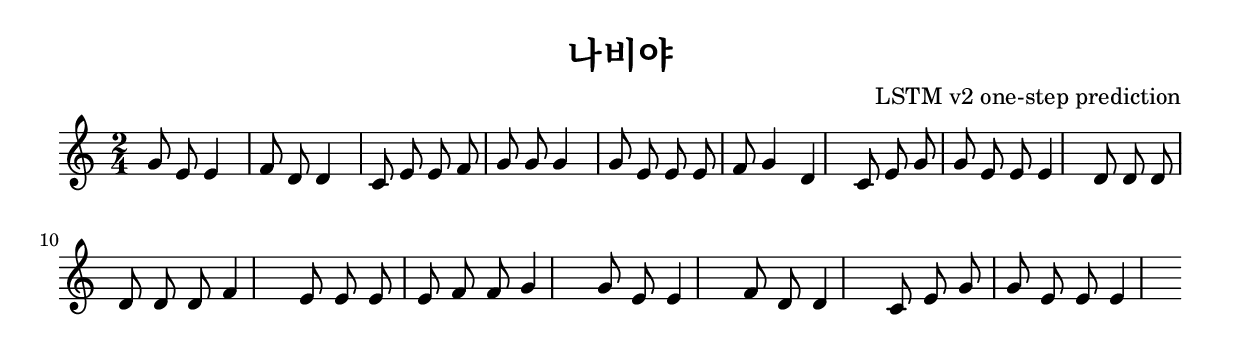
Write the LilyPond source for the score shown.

\paper { 
  indent = 0\mm
}

\header{
  title = "나비야"
  composer = "LSTM v2 one-step prediction"
}

melody = \relative c'' {
\clef treble
\key c \major
\autoBeamOff
\time 2/4
g8 e8 e4 f8 d8 d4 c8 e8 e8 f8 g8 g8 g4 g8 e8 e8 e8 f8 g4 d4 c8 e8 g8 g8 e8 e8 e4 d8 d8 d8 d8 d8 d8 f4 e8 e8 e8 e8 f8 f8 g4 g8 e8 e4 f8 d8 d4 c8 e8 g8 g8 e8 e8 e4
}

\score {
  \new Staff \melody
  \layout { }
  \midi { }
}